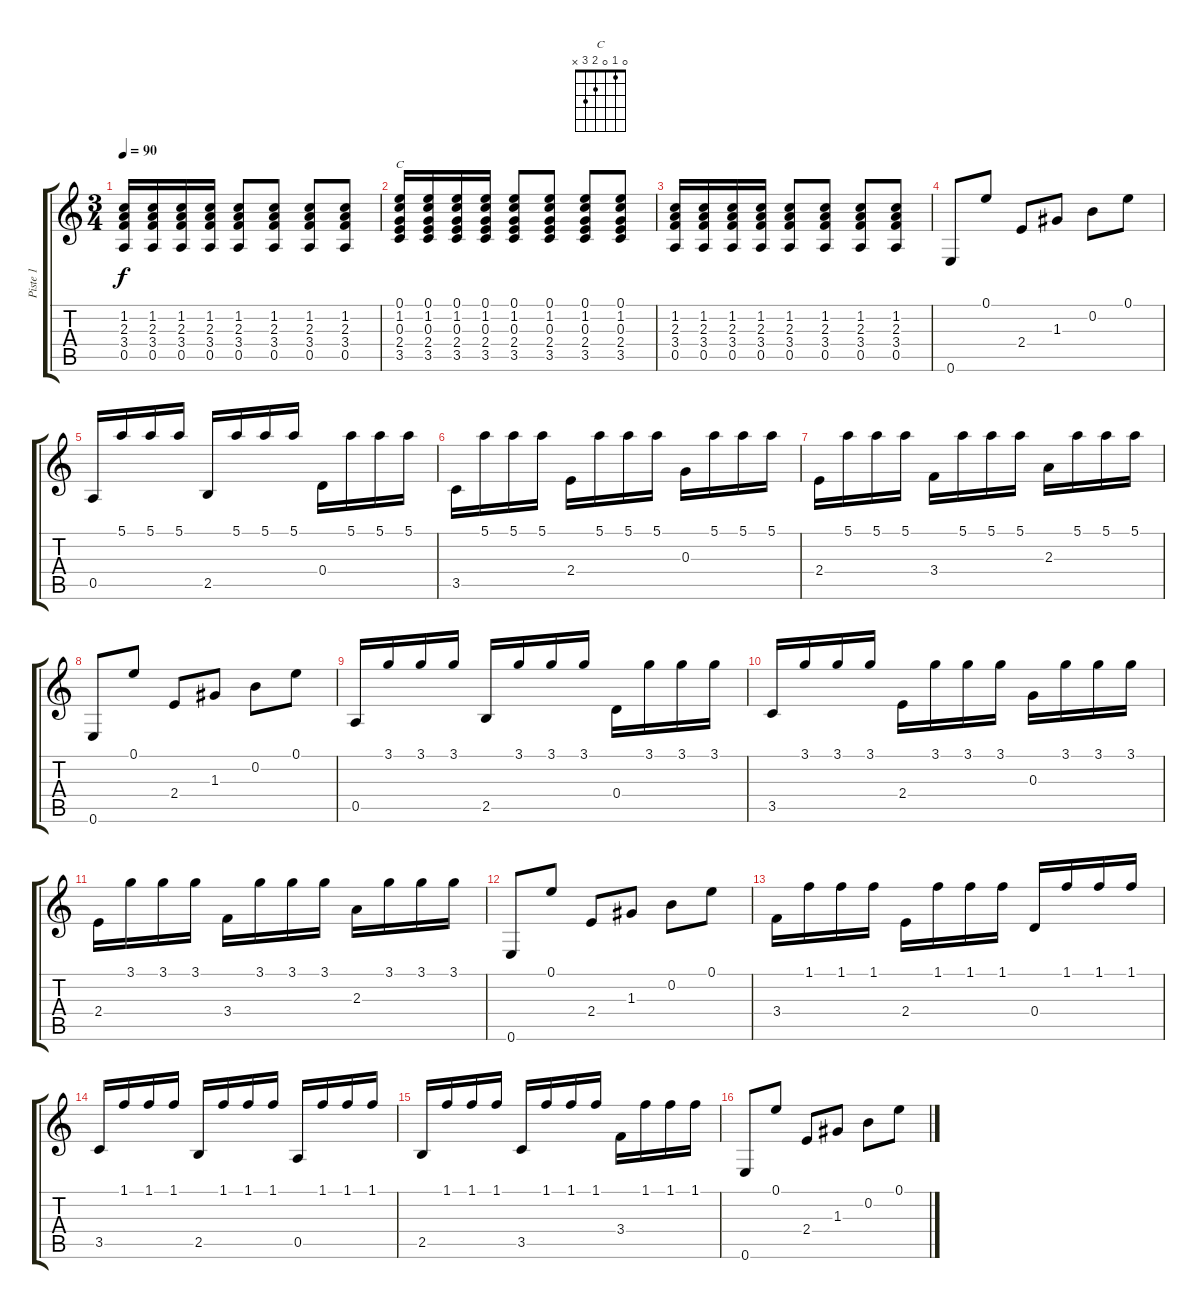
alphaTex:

\track ("Piste 1" "Piste 1") {instrument acousticguitarnylon}
\staff {score tabs}
\tuning (E4 B3 G3 D3 A2 E2) {hide}
\chord ("C" 0 1 0 2 3 x)
\ts (3 4)
\tempo 90
\clef g2
\ks c
(1.2 2.3 3.4 0.5).16{dy f} (1.2 2.3 3.4 0.5).16 (1.2 2.3 3.4 0.5).16 (1.2 2.3 3.4 0.5).16 (1.2 2.3 3.4 0.5).8 (1.2 2.3 3.4 0.5).8 (1.2 2.3 3.4 0.5).8 (1.2 2.3 3.4 0.5).8 |
(0.1 1.2 0.3 2.4 3.5).16{ch "C"} (0.1 1.2 0.3 2.4 3.5).16 (0.1 1.2 0.3 2.4 3.5).16 (0.1 1.2 0.3 2.4 3.5).16 (0.1 1.2 0.3 2.4 3.5).8 (0.1 1.2 0.3 2.4 3.5).8 (0.1 1.2 0.3 2.4 3.5).8 (0.1 1.2 0.3 2.4 3.5).8 |
(1.2 2.3 3.4 0.5).16 (1.2 2.3 3.4 0.5).16 (1.2 2.3 3.4 0.5).16 (1.2 2.3 3.4 0.5).16 (1.2 2.3 3.4 0.5).8 (1.2 2.3 3.4 0.5).8 (1.2 2.3 3.4 0.5).8 (1.2 2.3 3.4 0.5).8 |
0.6.8 0.1.8 2.4.8 1.3.8 0.2.8 0.1.8 |
0.5.16 5.1.16 5.1.16 5.1.16 2.5.16 5.1.16 5.1.16 5.1.16 0.4.16 5.1.16 5.1.16 5.1.16 |
3.5.16 5.1.16 5.1.16 5.1.16 2.4.16 5.1.16 5.1.16 5.1.16 0.3.16 5.1.16 5.1.16 5.1.16 |
2.4.16 5.1.16 5.1.16 5.1.16 3.4.16 5.1.16 5.1.16 5.1.16 2.3.16 5.1.16 5.1.16 5.1.16 |
0.6.8 0.1.8 2.4.8 1.3.8 0.2.8 0.1.8 |
0.5.16 3.1.16 3.1.16 3.1.16 2.5.16 3.1.16 3.1.16 3.1.16 0.4.16 3.1.16 3.1.16 3.1.16 |
3.5.16 3.1.16 3.1.16 3.1.16 2.4.16 3.1.16 3.1.16 3.1.16 0.3.16 3.1.16 3.1.16 3.1.16 |
2.4.16 3.1.16 3.1.16 3.1.16 3.4.16 3.1.16 3.1.16 3.1.16 2.3.16 3.1.16 3.1.16 3.1.16 |
0.6.8 0.1.8 2.4.8 1.3.8 0.2.8 0.1.8 |
3.4.16 1.1.16 1.1.16 1.1.16 2.4.16 1.1.16 1.1.16 1.1.16 0.4.16 1.1.16 1.1.16 1.1.16 |
3.5.16 1.1.16 1.1.16 1.1.16 2.5.16 1.1.16 1.1.16 1.1.16 0.5.16 1.1.16 1.1.16 1.1.16 |
2.5.16 1.1.16 1.1.16 1.1.16 3.5.16 1.1.16 1.1.16 1.1.16 3.4.16 1.1.16 1.1.16 1.1.16 |
0.6.8 0.1.8 2.4.8 1.3.8 0.2.8 0.1.8
